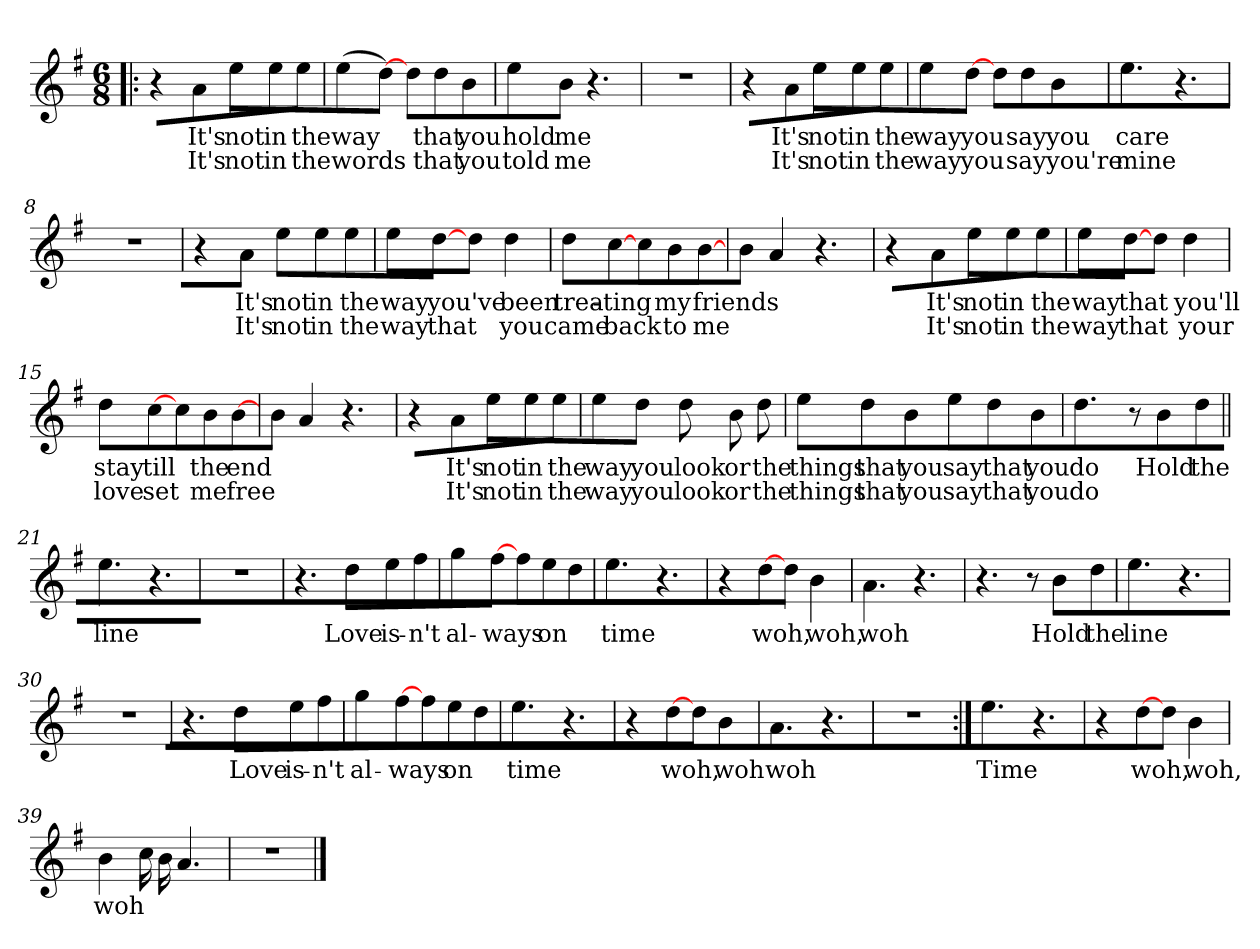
**kern	**text	**text
*part1	*part1	*part1
*staff1	*staff1	*staff1
*clefG2	*	*
*k[f#]	*	*
*G:	*	*
*M6/8	*	*
=1!|:	=1!|:	=1!|:
4r	.	.
8aJ	-It's	-It's
8eeL	-not	-not
8ee	-in	-in
8ee	-the	-the
=2	=2	=2
(4ee	-way	-words
[8ddJ)	.	.
8ddL	.	.
8dd	-that	-that
8b	-you	-you
=3	=3	=3
4ee	-hold	-told
8bJ	-me	-me
4.r	.	.
=4	=4	=4
2.r	.	.
!!LO:LB:g=z
=5	=5	=5
4r	.	.
8aJ	-It's	-It's
8eeL	-not	-not
8ee	-in	-in
8ee	-the	-the
=6	=6	=6
4ee	-way	-way
[8ddJ	-you	-you
8ddL	.	.
8dd	-say	-say
8b	-you	-you're
=7	=7	=7
4.ee	-care	-mine
4.r	.	.
=8	=8	=8
2.r	.	.
=9	=9	=9
4r	.	.
8aJ	-It's	-It's
8eeL	-not	-not
8ee	-in	-in
8ee	-the	-the
=10	=10	=10
4ee	-way	-way
[8ddJ	-you've	-that
8ddJ	.	.
4dd	-been	-you
=11	=11	=11
4dd	-trea-	-came
[8ccJ	-ting	-back
8ccL	.	.
8b	-my	-to
[8b	-friends	-me
=12	=12	=12
8bJ	.	.
4a	.	.
4.r	.	.
!!LO:LB:g=z
=13	=13	=13
4r	.	.
8aJ	-It's	-It's
8eeL	-not	-not
8ee	-in	-in
8ee	-the	-the
=14	=14	=14
4ee	-way	-way
[8ddJ	-that	-that
8ddJ	.	.
4dd	-you'll	-your
=15	=15	=15
4dd	-stay	-love
[8ccJ	-till	-set
8ccL	.	.
8b	-the	-me
[8b	-end	-free
=16	=16	=16
8bJ	.	.
4a	.	.
4.r	.	.
!!LO:LB:g=z
=17	=17	=17
4r	.	.
8aJ	-It's	-It's
8eeL	-not	-not
8ee	-in	-in
8ee	-the	-the
=18	=18	=18
4ee	-way	-way
8ddJ	-you	-you
8ddL	-look	-look
8b	-or	-or
8dd	-the	-the
=19	=19	=19
8eeL	-things	-things
8dd	-that	-that
8b	-you	-you
8eeL	-say	-say
8dd	-that	-that
8b	-you	-you
=20	=20	=20
4.dd	-do	-do
8r	.	.
8bL	-Hold	.
8dd	-the	.
!!LO:LB:g=z
=21||	=21||	=21||
4.ee	-line	.
4.r	.	.
=22	=22	=22
2.r	.	.
=23	=23	=23
4.r	.	.
8ddL	-Love	.
8ee	-is-	.
8ff#	-n't	.
=24	=24	=24
4gg	-al-	.
[8ff#J	-ways	.
8ff#L	.	.
8ee	-on	.
8dd	.	.
!!LO:LB:g=z
=25	=25	=25
4.ee	-time	.
4.r	.	.
=26	=26	=26
4r	.	.
[8ddJ	-woh,	.
8ddJ	.	.
4b	-woh,	.
=27	=27	=27
4.a	-woh	.
4.r	.	.
=28	=28	=28
4.r	.	.
8r	.	.
8bL	-Hold	.
8dd	-the	.
!!LO:LB:g=z
=29	=29	=29
4.ee	-line	.
4.r	.	.
=30	=30	=30
2.r	.	.
=31	=31	=31
4.r	.	.
8ddL	-Love	.
8ee	-is-	.
8ff#	-n't	.
=32	=32	=32
4gg	-al-	.
[8ff#J	-ways	.
8ff#L	.	.
8ee	-on	.
8dd	.	.
!!LO:LB:g=z
=33	=33	=33
4.ee	-time	.
4.r	.	.
=34	=34	=34
4r	.	.
[8ddJ	-woh,	.
8ddJ	.	.
4b	-woh	.
=35	=35	=35
4.a	-woh	.
4.r	.	.
=36	=36	=36
2.r	.	.
!!LO:LB:g=z
=37:|!	=37:|!	=37:|!
4.ee	-Time	.
4.r	.	.
=38	=38	=38
4r	.	.
[8ddJ	-woh,	.
8ddJ	.	.
4b	-woh,	.
=39	=39	=39
4b	-woh	.
16ccLL	.	.
16b	.	.
4.a	.	.
=40	=40	=40
2.r	.	.
==	==	==
*-	*-	*-
